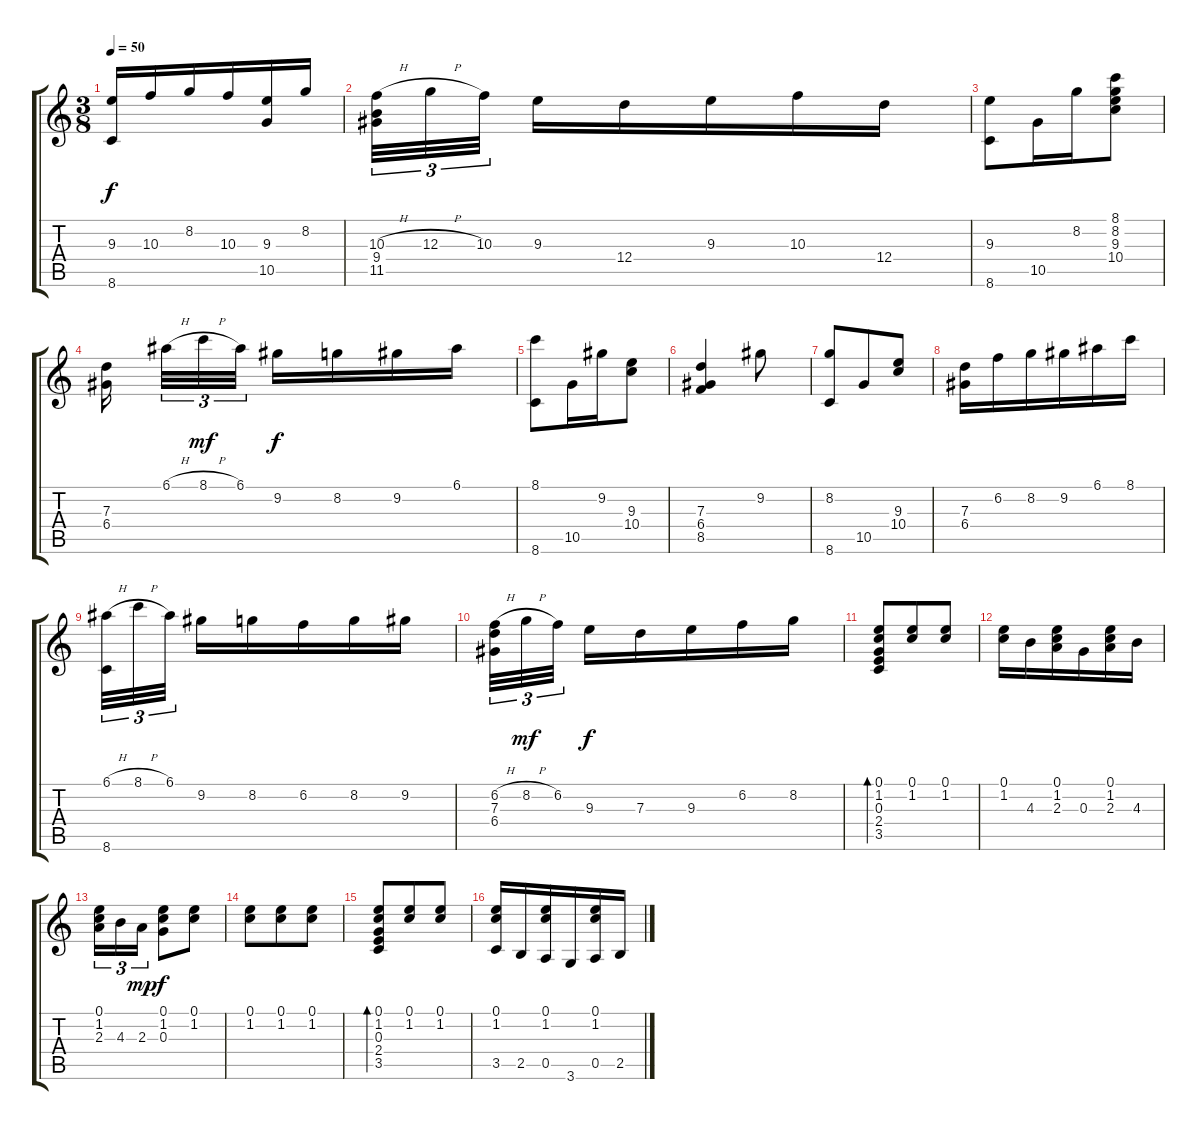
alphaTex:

\track "" {instrument acousticguitarnylon}
\staff {score tabs}
\tuning (E4 B3 G3 D3 A2 E2) {hide}
\ts (3 8)
\tempo 50
\clef g2
\ks c
(9.3 8.6).16{dy f} 10.3.16 8.2.16 10.3.16 (9.3 10.5).16 8.2.16 |
(10.3{h} 9.4 11.5).32{tu (3 2)} 12.3{h}.32{tu (3 2)} 10.3.32{tu (3 2) beam splitsecondary} 9.3.16 12.4.16 9.3.16 10.3.16 12.4.16 |
(9.3 8.6).8 10.5.16 8.2.16 (8.1 8.2 9.3 10.4).8 |
(7.3 6.4).16{beam splitsecondary} 6.1{h}.32{tu (3 2)} 8.1{h}.32{tu (3 2) dy mf} 6.1.32{tu (3 2)} 9.2.16{dy f} 8.2.16 9.2.16 6.1.16 |
(8.1 8.6).8 10.5.16 9.2.16 (9.3 10.4).8 |
(7.3 6.4 8.5).4 9.2.8 |
(8.2 8.6).8 10.5.8 (9.3 10.4).8 |
(7.3 6.4).16 6.2.16 8.2.16 9.2.16 6.1.16 8.1.16 |
(6.1{h} 8.6).32{tu (3 2)} 8.1{h}.32{tu (3 2)} 6.1.32{tu (3 2) beam splitsecondary} 9.2.16 8.2.16 6.2.16 8.2.16 9.2.16 |
(6.2{h} 7.3 6.4).32{tu (3 2)} 8.2{h}.32{tu (3 2) dy mf} 6.2.32{tu (3 2) beam splitsecondary} 9.3.16{dy f} 7.3.16 9.3.16 6.2.16 8.2.16 |
(0.1 1.2 0.3 2.4 3.5).8{bd 240} (0.1 1.2).8 (0.1 1.2).8 |
(0.1 1.2).16 4.3.16 (0.1 1.2 2.3).16 0.3.16 (0.1 1.2 2.3).16 4.3.16 |
(0.1 1.2 2.3).16{tu (3 2)} 4.3.16{tu (3 2)} 2.3.16{tu (3 2) dy mp} (0.1 1.2 0.3).8{dy f} (0.1 1.2).8 |
(0.1 1.2).8 (0.1 1.2).8 (0.1 1.2).8 |
(0.1 1.2 0.3 2.4 3.5).8{bd 240} (0.1 1.2).8 (0.1 1.2).8 |
(0.1 1.2 3.5).16 2.5.16 (0.1 1.2 0.5).16 3.6.16 (0.1 1.2 0.5).16 2.5.16
